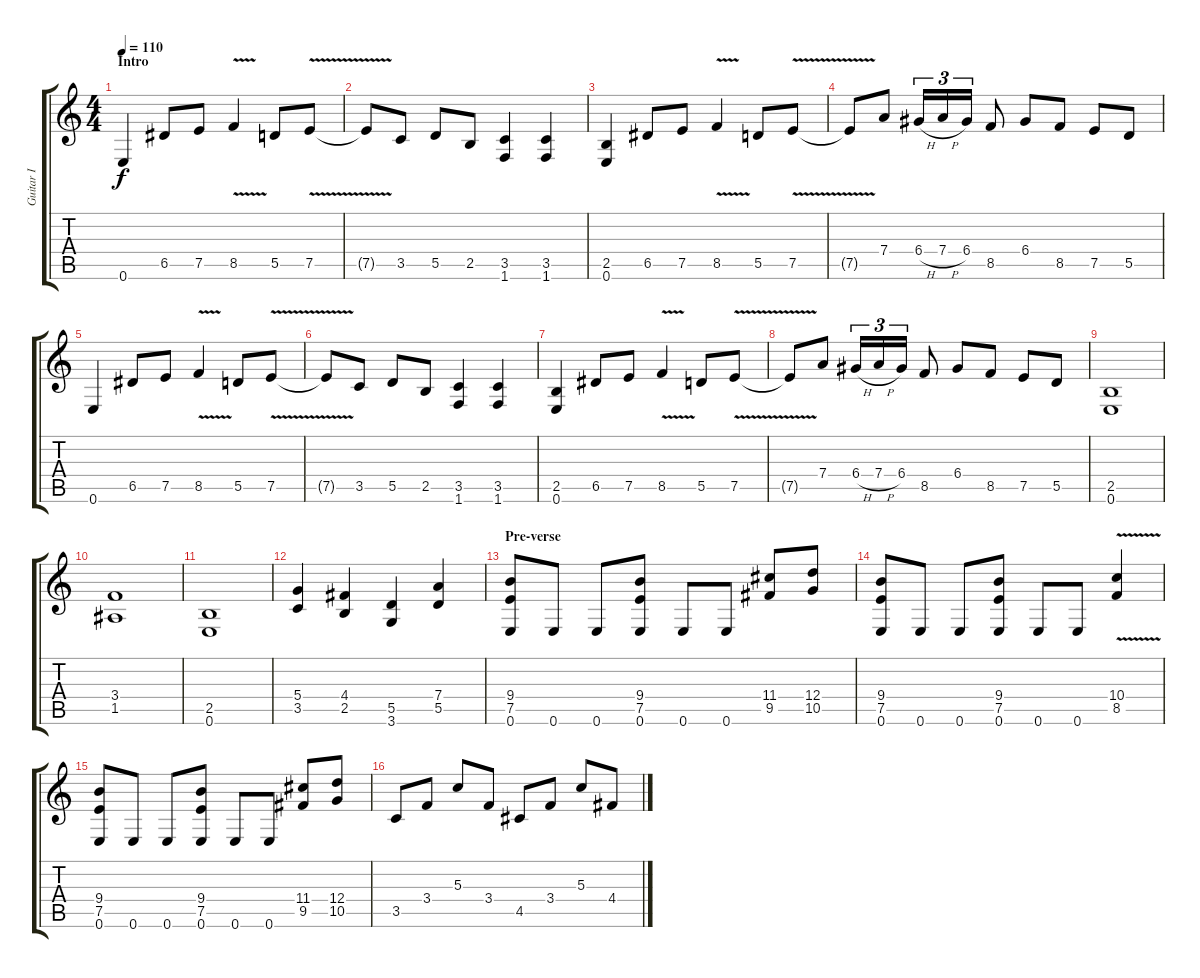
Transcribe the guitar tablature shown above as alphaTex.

\track ("Guitar I" "Guitar I") {instrument distortionguitar}
\staff {score tabs}
\tuning (E4 B3 G3 D3 A2 E2) {hide}
\ts (4 4)
\section ("" "Intro")
\tempo 110
\clef g2
\ks c
0.6.4{dy f instrument distortionguitar} 6.5.8 7.5.8 8.5{v}.4 5.5.8 7.5{v}.8 |
7.5{t}.8 3.5.8 5.5.8 2.5.8 (3.5 1.6).4 (3.5 1.6).4 |
(2.5 0.6).4 6.5.8 7.5.8 8.5{v}.4 5.5.8 7.5{v}.8 |
7.5{t}.8 7.4.8 6.4{h}.16{tu (3 2)} 7.4{h}.16{tu (3 2)} 6.4.16{tu (3 2)} 8.5.8 6.4.8 8.5.8 7.5.8 5.5.8 |
0.6.4 6.5.8 7.5.8 8.5{v}.4 5.5.8 7.5{v}.8 |
7.5{t}.8 3.5.8 5.5.8 2.5.8 (3.5 1.6).4 (3.5 1.6).4 |
(2.5 0.6).4 6.5.8 7.5.8 8.5{v}.4 5.5.8 7.5{v}.8 |
7.5{t}.8 7.4.8 6.4{h}.16{tu (3 2)} 7.4{h}.16{tu (3 2)} 6.4.16{tu (3 2)} 8.5.8 6.4.8 8.5.8 7.5.8 5.5.8 |
(2.5 0.6).1 |
(3.4 1.5).1 |
(2.5 0.6).1 |
(5.4 3.5).4 (4.4 2.5).4 (5.5 3.6).4 (7.4 5.5).4 |
\section ("" "Pre-verse")
(9.4 7.5 0.6).8 0.6.8 0.6.8 (9.4 7.5 0.6).8 0.6.8 0.6.8 (11.4 9.5).8 (12.4 10.5).8 |
(9.4 7.5 0.6).8 0.6.8 0.6.8 (9.4 7.5 0.6).8 0.6.8 0.6.8 (10.4{v} 8.5{v}).4 |
(9.4 7.5 0.6).8 0.6.8 0.6.8 (9.4 7.5 0.6).8 0.6.8 0.6.8 (11.4 9.5).8 (12.4 10.5).8 |
3.5.8 3.4.8 5.3.8 3.4.8 4.5.8 3.4.8 5.3.8 4.4.8
